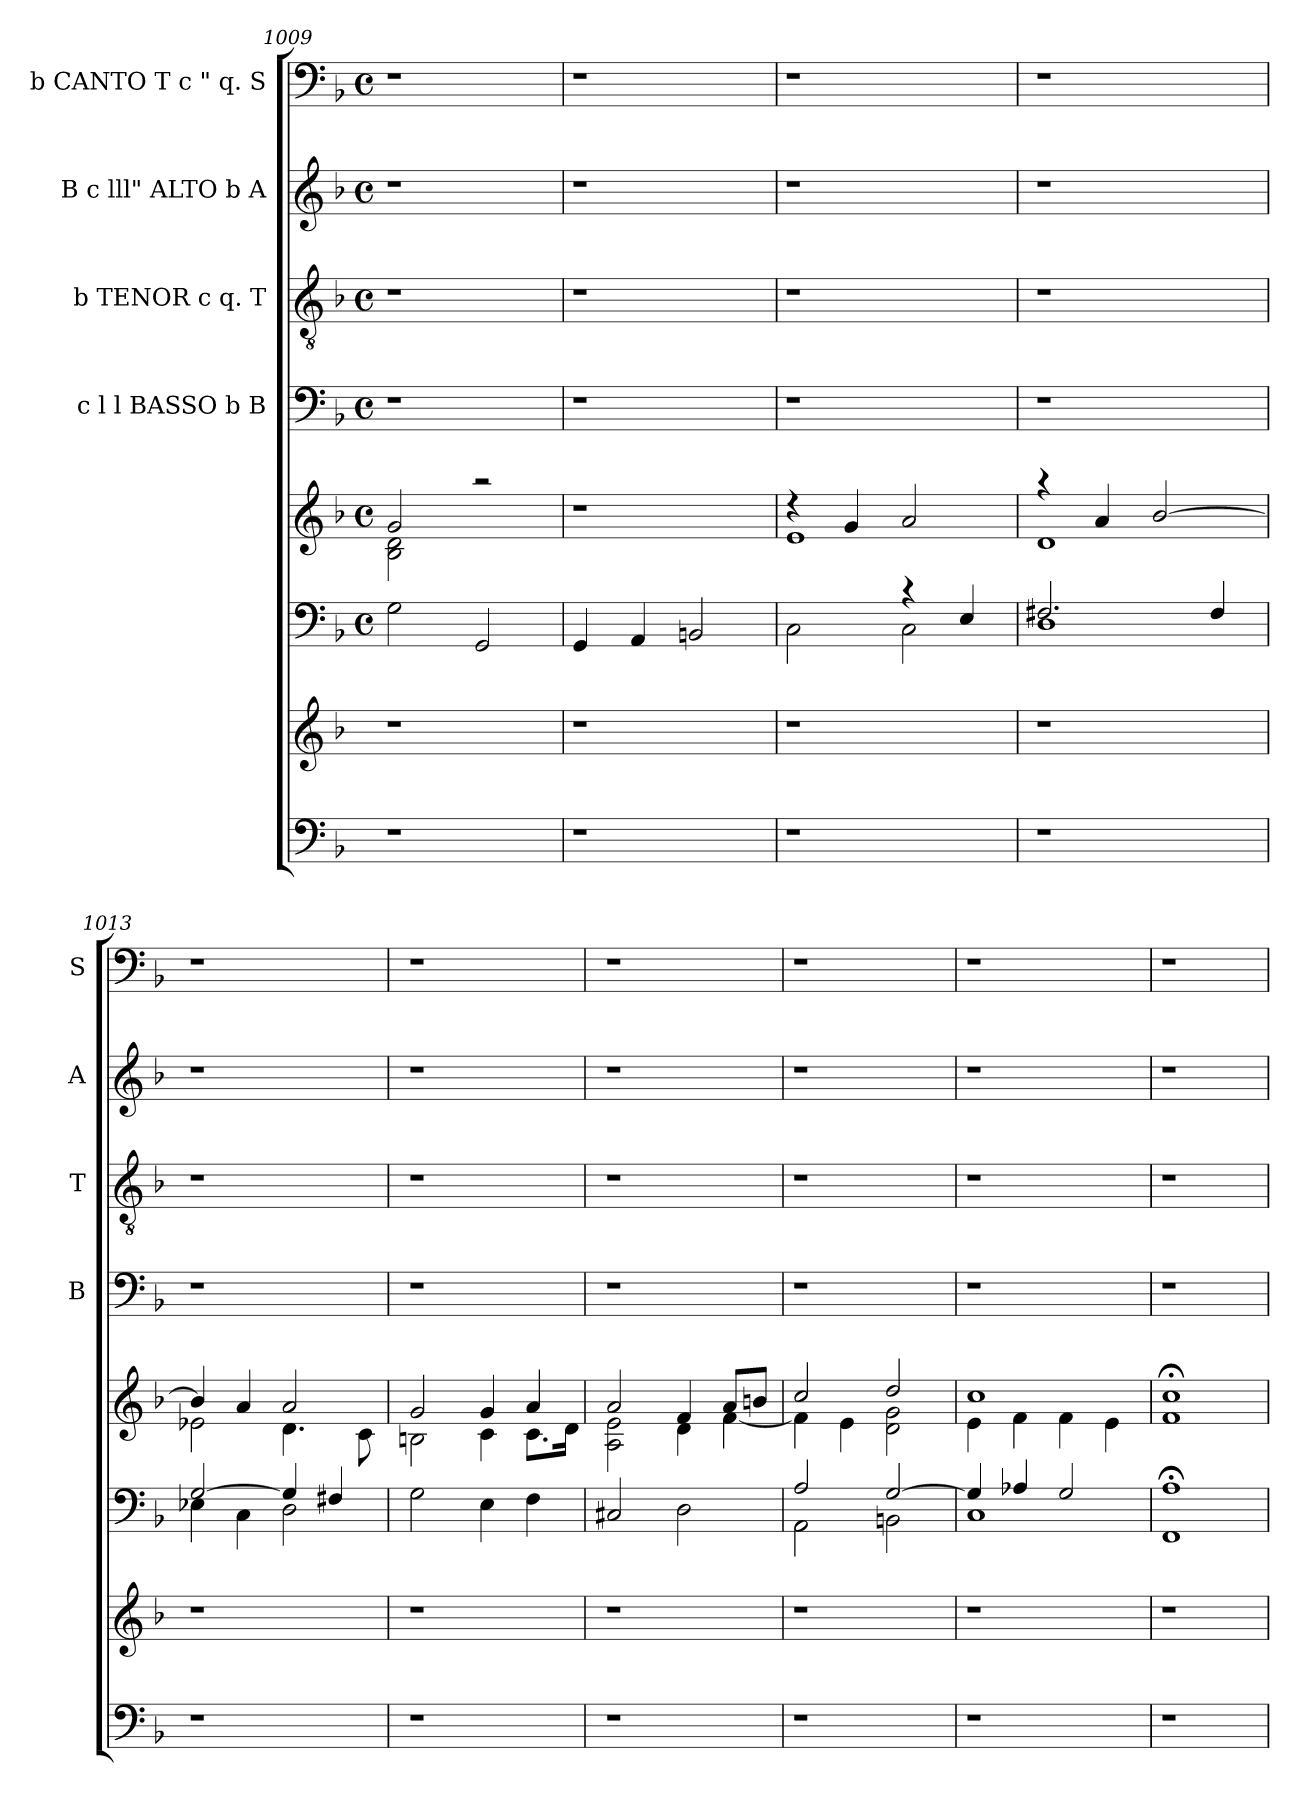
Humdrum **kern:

**kern	**kern	**kern	**kern	**kern	**kern	**kern	**kern
*part7	*part7	*part6	*part5	*part4	*part3	*part2	*part1
*staff8	*staff7	*staff6	*staff5	*staff4	*staff3	*staff2	*staff1
*	*	*	*	*I"c l l BASSO b B	*I"b TENOR c q. T	*I"B c lll" ALTO b A	*I"b CANTO T c " q. S
*	*	*	*	*I'B	*I'T	*I'A	*I'S
!!LO:LB:g=z
*clefF4	*clefG2	*clefF4	*clefG2	*clefF4	*clefGv2	*clefG2	*clefF4
*k[b-]	*k[b-]	*k[b-]	*k[b-]	*k[b-]	*k[b-]	*k[b-]	*k[b-]
*F:	*F:	*F:	*F:	*F:	*F:	*F:	*F:
*	*	*M4/4	*M4/4	*M4/4	*M4/4	*M4/4	*M4/4
*	*	*met(c)	*met(c)	*met(c)	*met(c)	*met(c)	*met(c)
=1009	=1009	=1009	=1009	=1009	=1009	=1009	=1009
*	*	*	*^	*	*	*	*
1r	1r	2G\	2g/	2B-\ 2d\	1r	1r	1r	1r
.	.	2GG/	2raa	2ryy	.	.	.	.
*	*	*	*v	*v	*	*	*	*
=1010	=1010	=1010	=1010	=1010	=1010	=1010	=1010
1r	1r	4GG/	1r	1r	1r	1r	1r
.	.	4AA/	.	.	.	.	.
.	.	2BBn/	.	.	.	.	.
=1011	=1011	=1011	=1011	=1011	=1011	=1011	=1011
*	*	*^	*^	*	*	*	*
1r	1r	2ryy	2C\	4rcc	1e	1r	1r	1r	1r
.	.	.	.	4g/	.	.	.	.	.
.	.	4rB	2C\	2a/	.	.	.	.	.
.	.	4E/	.	.	.	.	.	.	.
=1012	=1012	=1012	=1012	=1012	=1012	=1012	=1012	=1012	=1012
1r	1r	2.F#X/	1D	4raa	1d	1r	1r	1r	1r
.	.	.	.	4a/	.	.	.	.	.
.	.	.	.	[>2b-/	.	.	.	.	.
.	.	4F#/	.	.	.	.	.	.	.
=1013	=1013	=1013	=1013	=1013	=1013	=1013	=1013	=1013	=1013
1r	1r	[>2G/	4E-X\	4b-/]	2e-X\	1r	1r	1r	1r
.	.	.	4C\	4a/	.	.	.	.	.
.	.	4G/]	2D\	2a/	4.d\	.	.	.	.
.	.	4F#X/	.	.	.	.	.	.	.
.	.	.	.	.	8c\	.	.	.	.
*	*	*v	*v	*	*	*	*	*	*
!!LO:LB:g=z
=1014	=1014	=1014	=1014	=1014	=1014	=1014	=1014	=1014
1r	1r	2G\	2g/	2Bn\	1r	1r	1r	1r
.	.	4E\	4g/	4c\	.	.	.	.
.	.	4F\	4a/	8.c\L	.	.	.	.
.	.	.	.	16d\Jk	.	.	.	.
=1015	=1015	=1015	=1015	=1015	=1015	=1015	=1015	=1015
1r	1r	2C#X/	2a/	2A\ 2e\	1r	1r	1r	1r
.	.	2D\	4f/	4d\	.	.	.	.
.	.	.	8a/L	[<4f\	.	.	.	.
.	.	.	8bn/J	.	.	.	.	.
=1016	=1016	=1016	=1016	=1016	=1016	=1016	=1016	=1016
*	*	*^	*	*	*	*	*	*
1r	1r	2A/	2AA\	2cc/	4f\]	1r	1r	1r	1r
.	.	.	.	.	4e\	.	.	.	.
.	.	[>2G/	2BBn\	2dd/	2d\ 2g\	.	.	.	.
=1017	=1017	=1017	=1017	=1017	=1017	=1017	=1017	=1017	=1017
1r	1r	4G/]	1C	1cc	4e\	1r	1r	1r	1r
.	.	4A-X/	.	.	4f\	.	.	.	.
.	.	2G/	.	.	4f\	.	.	.	.
.	.	.	.	.	4e\	.	.	.	.
*	*	*v	*v	*	*	*	*	*	*
*	*	*	*v	*v	*	*	*	*
=1018	=1018	=1018	=1018	=1018	=1018	=1018	=1018
1r	1r	1FF; 1A;	1f; 1cc;	1r	1r	1r	1r
=	=	=	=	=	=	=	=
*-	*-	*-	*-	*-	*-	*-	*-
